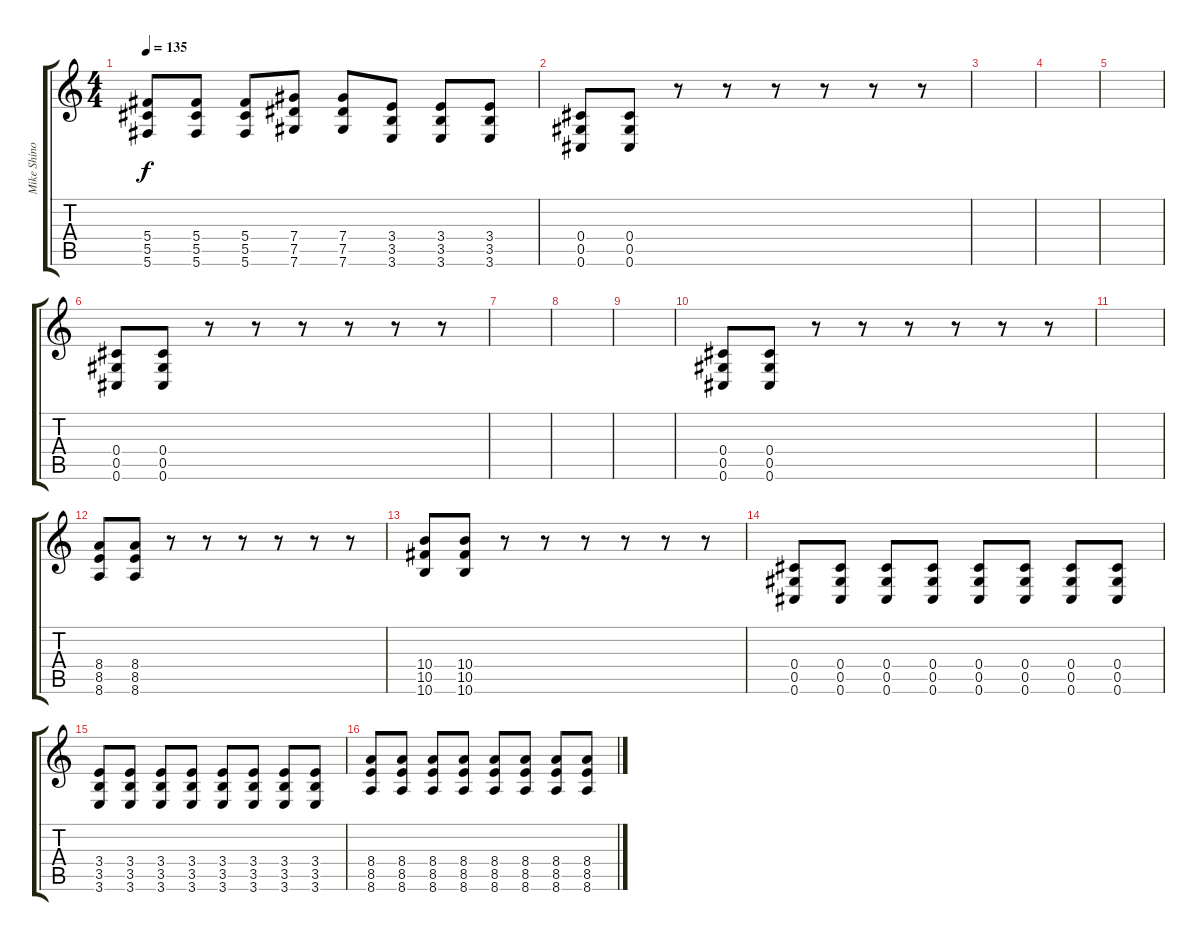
\track ("Mike Shinoda (2nd Guitar)" "Mike Shino") {instrument distortionguitar}
\staff {score tabs}
\tuning (Eb4 Bb3 Gb3 Db3 Ab2 Db2) {hide}
\ts (4 4)
\tempo 135
\clef g2
\ks c
(5.4 5.5 5.6).8{dy f} (5.4 5.5 5.6).8 (5.4 5.5 5.6).8 (7.4 7.5 7.6).8 (7.4 7.5 7.6).8 (3.4 3.5 3.6).8 (3.4 3.5 3.6).8 (3.4 3.5 3.6).8 |
(0.4 0.5 0.6).8 (0.4 0.5 0.6).8 r.8 r.8 r.8 r.8 r.8 r.8 |
|
|
|
(0.4 0.5 0.6).8 (0.4 0.5 0.6).8 r.8 r.8 r.8 r.8 r.8 r.8 |
|
|
|
(0.4 0.5 0.6).8 (0.4 0.5 0.6).8 r.8 r.8 r.8 r.8 r.8 r.8 |
|
(8.4 8.5 8.6).8 (8.4 8.5 8.6).8 r.8 r.8 r.8 r.8 r.8 r.8 |
(10.4 10.5 10.6).8 (10.4 10.5 10.6).8 r.8 r.8 r.8 r.8 r.8 r.8 |
(0.4 0.5 0.6).8 (0.4 0.5 0.6).8 (0.4 0.5 0.6).8 (0.4 0.5 0.6).8 (0.4 0.5 0.6).8 (0.4 0.5 0.6).8 (0.4 0.5 0.6).8 (0.4 0.5 0.6).8 |
(3.4 3.5 3.6).8 (3.4 3.5 3.6).8 (3.4 3.5 3.6).8 (3.4 3.5 3.6).8 (3.4 3.5 3.6).8 (3.4 3.5 3.6).8 (3.4 3.5 3.6).8 (3.4 3.5 3.6).8 |
(8.4 8.5 8.6).8 (8.4 8.5 8.6).8 (8.4 8.5 8.6).8 (8.4 8.5 8.6).8 (8.4 8.5 8.6).8 (8.4 8.5 8.6).8 (8.4 8.5 8.6).8 (8.4 8.5 8.6).8
